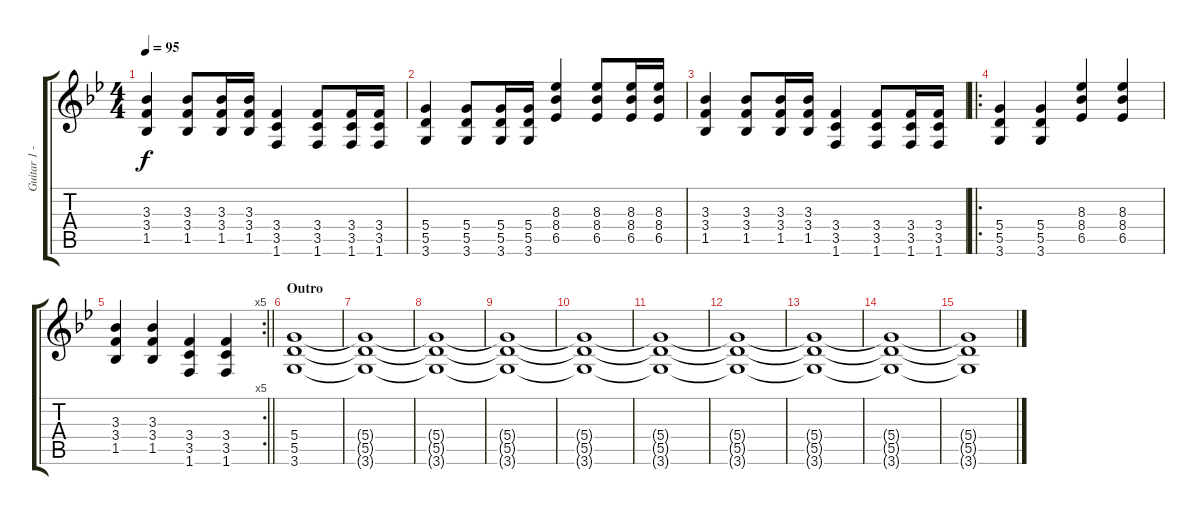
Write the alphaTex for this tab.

\track ("Guitar 1 - Greg Hetson/Brian Baker" "Guitar 1 -") {instrument distortionguitar}
\staff {score tabs}
\tuning (E4 B3 G3 D3 A2 E2) {hide}
\ts (4 4)
\tempo 95
\clef g2
\ks bb
(3.3 3.4 1.5).4{dy f} (3.3 3.4 1.5).8 (3.3 3.4 1.5).16 (3.3 3.4 1.5).16 (3.4 3.5 1.6).4 (3.4 3.5 1.6).8 (3.4 3.5 1.6).16 (3.4 3.5 1.6).16 |
(5.4 5.5 3.6).4 (5.4 5.5 3.6).8 (5.4 5.5 3.6).16 (5.4 5.5 3.6).16 (8.3 8.4 6.5).4 (8.3 8.4 6.5).8 (8.3 8.4 6.5).16 (8.3 8.4 6.5).16 |
(3.3 3.4 1.5).4 (3.3 3.4 1.5).8 (3.3 3.4 1.5).16 (3.3 3.4 1.5).16 (3.4 3.5 1.6).4 (3.4 3.5 1.6).8 (3.4 3.5 1.6).16 (3.4 3.5 1.6).16 |
\ro
(5.4 5.5 3.6).4 (5.4 5.5 3.6).4 (8.3 8.4 6.5).4 (8.3 8.4 6.5).4 |
\rc 5
\barLineRight lightlight
(3.3 3.4 1.5).4 (3.3 3.4 1.5).4 (3.4 3.5 1.6).4 (3.4 3.5 1.6).4 |
\section ("" "Outro")
(5.4 5.5 3.6).1 |
(5.4{t} 5.5{t} 3.6{t}).1 |
(5.4{t} 5.5{t} 3.6{t}).1 |
(5.4{t} 5.5{t} 3.6{t}).1 |
(5.4{t} 5.5{t} 3.6{t}).1 |
(5.4{t} 5.5{t} 3.6{t}).1 |
(5.4{t} 5.5{t} 3.6{t}).1{volume 0} |
(5.4{t} 5.5{t} 3.6{t}).1 |
(5.4{t} 5.5{t} 3.6{t}).1 |
(5.4{t} 5.5{t} 3.6{t}).1
